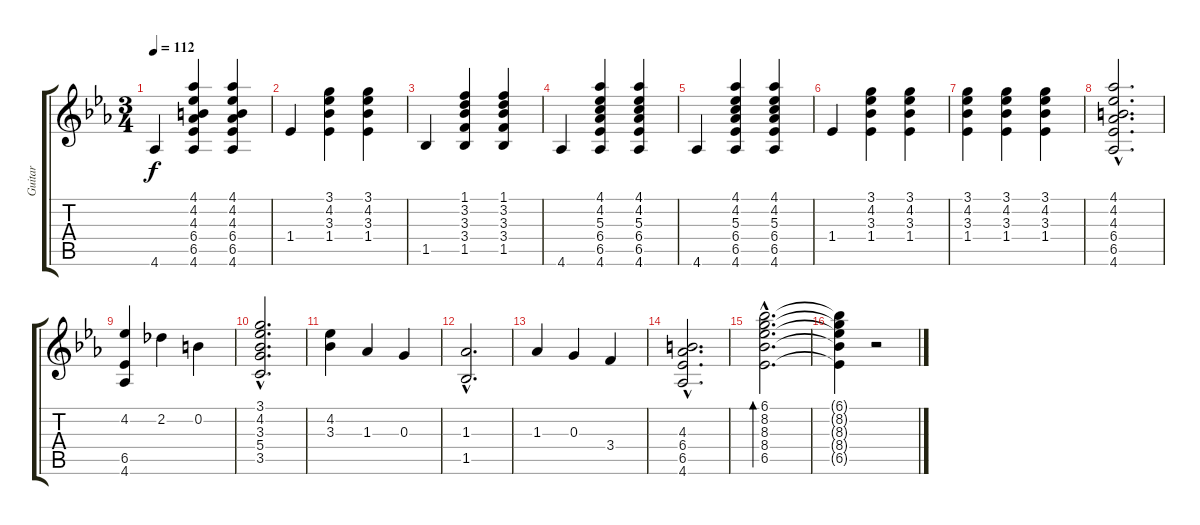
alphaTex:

\track ("Guitar" "Guitar") {instrument acousticguitarnylon}
\staff {score tabs}
\tuning (E4 B3 G3 D3 A2 E2) {hide}
\ts (3 4)
\tempo 112
\clef g2
\ks cminor
4.6.4{dy f} (4.1 4.2 4.3 6.4 6.5 4.6).4 (4.1 4.2 4.3 6.4 6.5 4.6).4 |
1.4.4 (3.1 4.2 3.3 1.4).4 (3.1 4.2 3.3 1.4).4 |
1.5.4 (1.1 3.2 3.3 3.4 1.5).4 (1.1 3.2 3.3 3.4 1.5).4 |
4.6.4 (4.1 4.2 5.3 6.4 6.5 4.6).4{volume 9} (4.1 4.2 5.3 6.4 6.5 4.6).4{volume 9} |
4.6.4 (4.1 4.2 5.3 6.4 6.5 4.6).4 (4.1 4.2 5.3 6.4 6.5 4.6).4 |
1.4.4 (3.1 4.2 3.3 1.4).4 (3.1 4.2 3.3 1.4).4 |
(3.1 4.2 3.3 1.4).4 (3.1 4.2 3.3 1.4).4 (3.1 4.2 3.3 1.4).4 |
(4.1{hac} 4.2{hac} 4.3{hac} 6.4{hac} 6.5{hac} 4.6{hac}).2{d} |
(4.2 6.5 4.6).4 2.2.4 0.2.4 |
(3.1{hac} 4.2{hac} 3.3{hac} 5.4{hac} 3.5{hac}).2{d} |
(4.2 3.3).4 1.3.4 0.3.4 |
(1.3{hac} 1.5{hac}).2{d} |
1.3.4 0.3.4 3.4.4 |
(4.3{hac} 6.4{hac} 6.5{hac} 4.6{hac}).2{d} |
(6.1{hac} 8.2{hac} 8.3{hac} 8.4{hac} 6.5{hac}).2{d bd 120 volume 9} |
(6.1{t} 8.2{t} 8.3{t} 8.4{t} 6.5{t}).4 r.2
